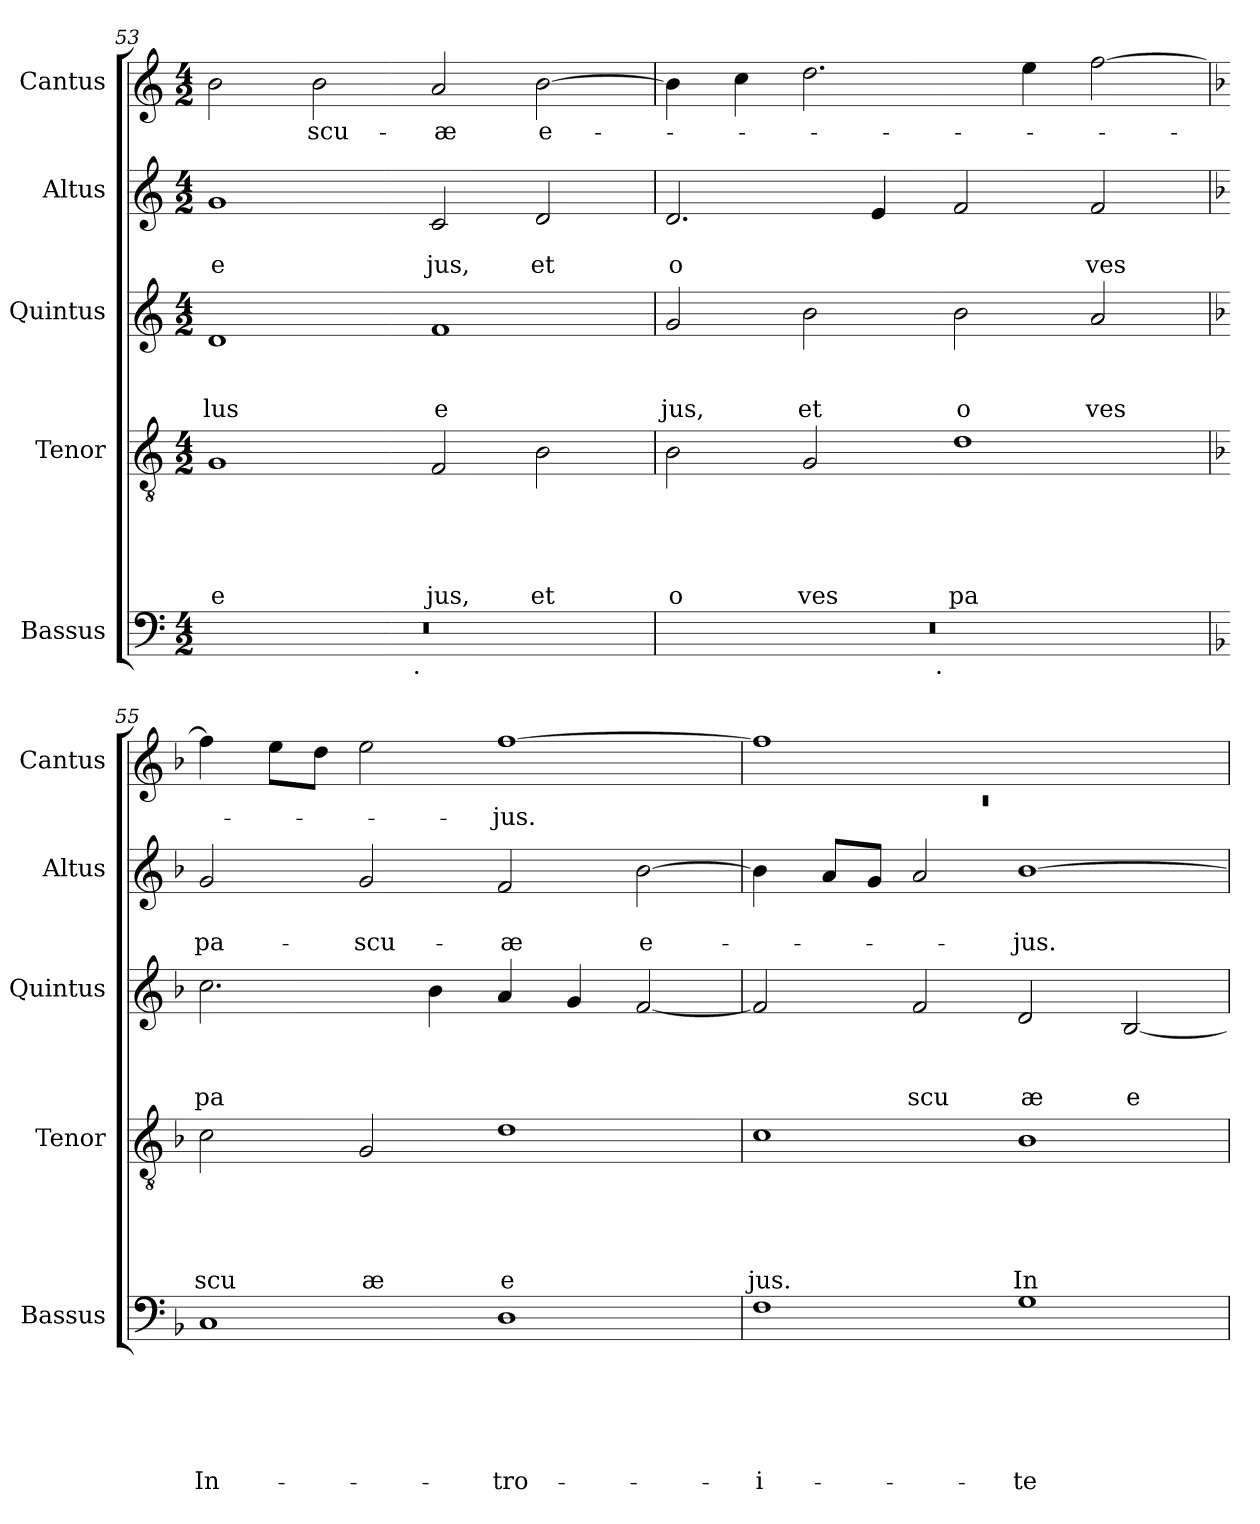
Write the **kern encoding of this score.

**kern	**text	**text	**text	**text	**text	**text	**kern	**text	**text	**text	**text	**text	**kern	**text	**text	**text	**kern	**text	**text	**kern	**text
*part5	*part5	*part5	*part5	*part5	*part5	*part5	*part4	*part4	*part4	*part4	*part4	*part4	*part3	*part3	*part3	*part3	*part2	*part2	*part2	*part1	*part1
*staff5	*staff5	*staff5	*staff5	*staff5	*staff5	*staff5	*staff4	*staff4	*staff4	*staff4	*staff4	*staff4	*staff3	*staff3	*staff3	*staff3	*staff2	*staff2	*staff2	*staff1	*staff1
*I"Bassus	*	*	*	*	*	*	*I"Tenor	*	*	*	*	*	*I"Quintus	*	*	*	*I"Altus	*	*	*I"Cantus	*
*I'Bassus	*	*	*	*	*	*	*I'Tenor	*	*	*	*	*	*I'Quintus	*	*	*	*I'Altus	*	*	*I'Cantus	*
*clefF4	*	*	*	*	*	*	*clefGv2	*	*	*	*	*	*clefG2	*	*	*	*clefG2	*	*	*clefG2	*
*k[]	*	*	*	*	*	*	*k[]	*	*	*	*	*	*k[]	*	*	*	*k[]	*	*	*k[]	*
*C:	*	*	*	*	*	*	*C:	*	*	*	*	*	*C:	*	*	*	*C:	*	*	*C:	*
*M4/2	*	*	*	*	*	*	*M4/2	*	*	*	*	*	*M4/2	*	*	*	*M4/2	*	*	*M4/2	*
=53	=53	=53	=53	=53	=53	=53	=53	=53	=53	=53	=53	=53	=53	=53	=53	=53	=53	=53	=53	=53	=53
!	!	!	!	!	!	!	!	!	!	!	!	!LO:LY:b	!	!	!	!LO:LY:b	!	!	!LO:LY:b	!	!
*^	*	*	*	*	*	*	*	*	*	*	*	*	*	*	*	*	*	*	*	*	*
0r	2ryy	.	.	.	.	.	.	1G	.	.	.	.	e	1d	.	.	lus	1g	.	e	2b>\	.
!	!	!	!	!	!	!	!	!	!	!	!	!	!	!	!	!	!	!	!	!	!	!LO:LY:b
.	4...ryy	.	.	.	.	.	.	.	.	.	.	.	.	.	.	.	.	.	.	.	2b\	-scu-
!	!LO:TX:b:t=.	!	!	!	!	!	!	!	!	!	!	!	!	!	!	!	!	!	!	!	!	!
.	1ryy	.	.	.	.	.	.	.	.	.	.	.	.	.	.	.	.	.	.	.	.	.
!	!	!	!	!	!	!	!	!	!	!	!	!	!LO:LY:b	!	!	!	!LO:LY:b	!	!	!LO:LY:b	!	!LO:LY:b
.	.	.	.	.	.	.	.	2F/	.	.	.	.	jus,	1f	.	.	e	2c/	.	jus,	2a/	-æ
!	!	!	!	!	!	!	!	!	!	!	!	!	!LO:LY:b	!	!	!	!	!	!	!LO:LY:b	!	!LO:LY:b
.	.	.	.	.	.	.	.	2B\	.	.	.	.	et	.	.	.	.	2d/	.	et	[>2b\	e-
.	32ryy	.	.	.	.	.	.	.	.	.	.	.	.	.	.	.	.	.	.	.	.	.
=54	=54	=54	=54	=54	=54	=54	=54	=54	=54	=54	=54	=54	=54	=54	=54	=54	=54	=54	=54	=54	=54	=54
!	!	!	!	!	!	!	!	!	!	!	!	!	!LO:LY:b	!	!	!	!LO:LY:b	!	!	!LO:LY:b	!	!
0r	2ryy	.	.	.	.	.	.	2B\	.	.	.	.	o	2g/	.	.	jus,	2.d/	.	o	4b\]	.
.	.	.	.	.	.	.	.	.	.	.	.	.	.	.	.	.	.	.	.	.	4cc\	.
!	!	!	!	!	!	!	!	!	!	!	!	!	!LO:LY:b	!	!	!	!LO:LY:b	!	!	!	!	!
.	4...ryy	.	.	.	.	.	.	2G/	.	.	.	.	ves	2b\	.	.	et	.	.	.	2.dd\	.
.	.	.	.	.	.	.	.	.	.	.	.	.	.	.	.	.	.	4e/	.	.	.	.
!	!LO:TX:b:t=.	!	!	!	!	!	!	!	!	!	!	!	!	!	!	!	!	!	!	!	!	!
.	1ryy	.	.	.	.	.	.	.	.	.	.	.	.	.	.	.	.	.	.	.	.	.
!	!	!	!	!	!	!	!	!	!	!	!	!	!LO:LY:b	!	!	!	!LO:LY:b	!	!	!	!	!
.	.	.	.	.	.	.	.	1d	.	.	.	.	pa	2b\	.	.	o	2f/	.	.	.	.
.	.	.	.	.	.	.	.	.	.	.	.	.	.	.	.	.	.	.	.	.	4ee\	.
!	!	!	!	!	!	!	!	!	!	!	!	!	!	!	!	!	!LO:LY:b	!	!	!LO:LY:b	!	!
.	.	.	.	.	.	.	.	.	.	.	.	.	.	2a/	.	.	ves	2f/	.	ves	[<2ff\	.
.	32ryy	.	.	.	.	.	.	.	.	.	.	.	.	.	.	.	.	.	.	.	.	.
*v	*v	*	*	*	*	*	*	*	*	*	*	*	*	*	*	*	*	*	*	*	*	*
!!LO:LB:g=z
=55	=55	=55	=55	=55	=55	=55	=55	=55	=55	=55	=55	=55	=55	=55	=55	=55	=55	=55	=55	=55	=55
*k[b-]	*	*	*	*	*	*	*k[b-]	*	*	*	*	*	*k[b-]	*	*	*	*k[b-]	*	*	*k[b-]	*
*F:	*	*	*	*	*	*	*F:	*	*	*	*	*	*F:	*	*	*	*F:	*	*	*F:	*
*^	*	*	*	*	*	*	*	*	*	*	*	*	*	*	*	*	*	*	*	*	*
!	!	!	!	!	!	!	!LO:LY:b	!	!	!	!	!	!LO:LY:b	!	!	!	!LO:LY:b	!	!	!LO:LY:b	!	!
*v	*v	*	*	*	*	*	*	*	*	*	*	*	*	*	*	*	*	*	*	*	*	*
1C	.	.	.	.	.	In-	2c\	.	.	.	.	scu	2.cc\	.	.	pa	2g/	.	pa-	4ff\]	.
.	.	.	.	.	.	.	.	.	.	.	.	.	.	.	.	.	.	.	.	8ee\L	.
.	.	.	.	.	.	.	.	.	.	.	.	.	.	.	.	.	.	.	.	8dd\J	.
!	!	!	!	!	!	!	!	!	!	!	!	!LO:LY:b	!	!	!	!	!	!	!LO:LY:b	!	!
.	.	.	.	.	.	.	2G/	.	.	.	.	æ	.	.	.	.	2g/	.	-scu-	2ee\	.
.	.	.	.	.	.	.	.	.	.	.	.	.	4b-\	.	.	.	.	.	.	.	.
!	!	!	!	!	!	!LO:LY:b	!	!	!	!	!	!LO:LY:b	!	!	!	!	!	!	!LO:LY:b	!	!LO:LY:b
1D	.	.	.	.	.	-tro-	1d	.	.	.	.	e	4a/	.	.	.	2f/	.	-æ	[>1ff	-jus.
.	.	.	.	.	.	.	.	.	.	.	.	.	4g/	.	.	.	.	.	.	.	.
!	!	!	!	!	!	!	!	!	!	!	!	!	!	!	!	!	!	!	!LO:LY:b	!	!
.	.	.	.	.	.	.	.	.	.	.	.	.	[<2f/	.	.	.	[>2b-\	.	e-	.	.
=56	=56	=56	=56	=56	=56	=56	=56	=56	=56	=56	=56	=56	=56	=56	=56	=56	=56	=56	=56	=56	=56
*	*	*	*	*	*	*	*	*	*	*	*	*	*	*	*	*	*	*	*	*^	*
!	!	!	!	!	!	!LO:LY:b	!	!	!	!	!	!LO:LY:b	!	!	!	!	!	!	!	!	!LO:N:vis=1	!
1F	.	.	.	.	.	-i-	1c	.	.	.	.	jus.	2f/]	.	.	.	4b-\]	.	.	1ff]	0rc	.
.	.	.	.	.	.	.	.	.	.	.	.	.	.	.	.	.	8a/L	.	.	.	.	.
.	.	.	.	.	.	.	.	.	.	.	.	.	.	.	.	.	8g/J	.	.	.	.	.
!	!	!	!	!	!	!	!	!	!	!	!	!	!	!	!	!LO:LY:b	!	!	!	!	!	!
.	.	.	.	.	.	.	.	.	.	.	.	.	2f/	.	.	scu	2a/	.	.	.	.	.
!	!	!	!	!	!	!LO:LY:b	!	!	!	!	!	!LO:LY:b	!	!	!	!LO:LY:b	!	!	!LO:LY:b	!	!	!
1G	.	.	.	.	.	-te	1B-	.	.	.	.	In	2d/	.	.	æ	[>1b-	.	-jus.	1ryy	.	.
!	!	!	!	!	!	!	!	!	!	!	!	!	!	!	!	!LO:LY:b	!	!	!	!	!	!
.	.	.	.	.	.	.	.	.	.	.	.	.	[<2B-/	.	.	e	.	.	.	.	.	.
*	*	*	*	*	*	*	*	*	*	*	*	*	*	*	*	*	*	*	*	*v	*v	*
=	=	=	=	=	=	=	=	=	=	=	=	=	=	=	=	=	=	=	=	=	=
*-	*-	*-	*-	*-	*-	*-	*-	*-	*-	*-	*-	*-	*-	*-	*-	*-	*-	*-	*-	*-	*-
